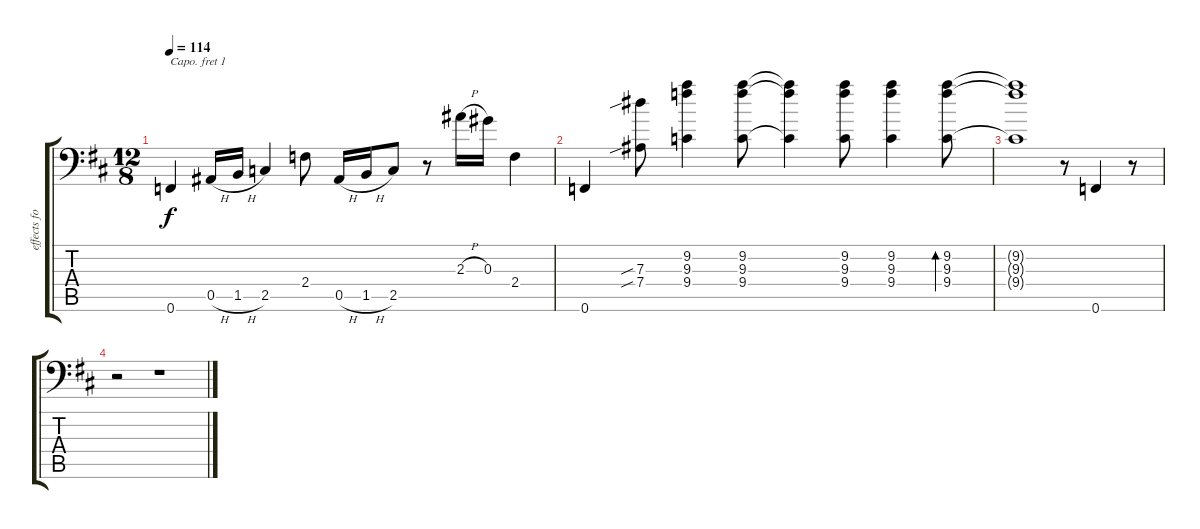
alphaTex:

\track ("effects for Guitar 1" "effects fo") {instrument acousticguitarnylon}
\staff {score tabs}
\capo 1
\tuning (E4 B3 G3 D2 A1 E1) {hide}
\ts (12 8)
\tempo 114
\clef f4
\ks d
0.6.4{dy f} 0.5{h}.16 1.5{h}.16 2.5.4 2.4.8 0.5{h}.16 1.5{h}.16 2.5.8 r.8 2.3{h}.16 0.3.16 2.4.4 |
0.6.4 (7.3{sib} 7.4{sib}).8 (9.2 9.3 9.4).4 (9.2 9.3 9.4).8 (9.2{t} 9.3{t} 9.4{t}).4 (9.2 9.3 9.4).8 (9.2 9.3 9.4).4 (9.2 9.3 9.4).8{bd 30} |
(9.2{t} 9.3{t} 9.4{t}).1 r.8 0.6.4 r.8 |
r.2 r.1
